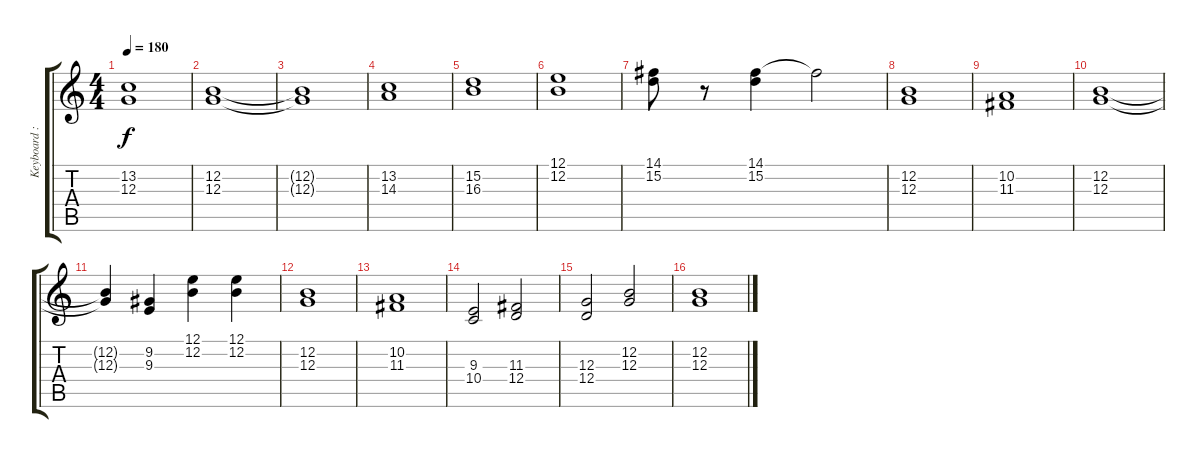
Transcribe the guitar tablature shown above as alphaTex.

\track ("Keyboard : Kotobuki Tsumugi" "Keyboard :") {instrument lead2sawtooth}
\staff {score tabs}
\tuning (E4 B3 G3 D3 A2 E2) {hide}
\ts (4 4)
\tempo 180
\clef g2
\ks c
(13.2{t} 12.3{t}).1{dy f} |
(12.2 12.3).1 |
(12.2{t} 12.3{t}).1 |
(13.2 14.3).1 |
(15.2 16.3).1 |
(12.1 12.2).1 |
(14.1 15.2).8 r.8 (14.1 15.2).4 14.1{t}.2 |
(12.2 12.3).1 |
(10.2 11.3).1 |
(12.2 12.3).1 |
(12.2{t} 12.3{t}).4 (9.2 9.3).4 (12.1 12.2).4 (12.1 12.2).4 |
(12.2 12.3).1 |
(10.2 11.3).1 |
(9.3 10.4).2 (11.3 12.4).2 |
(12.3 12.4).2 (12.2 12.3).2 |
(12.2 12.3).1
